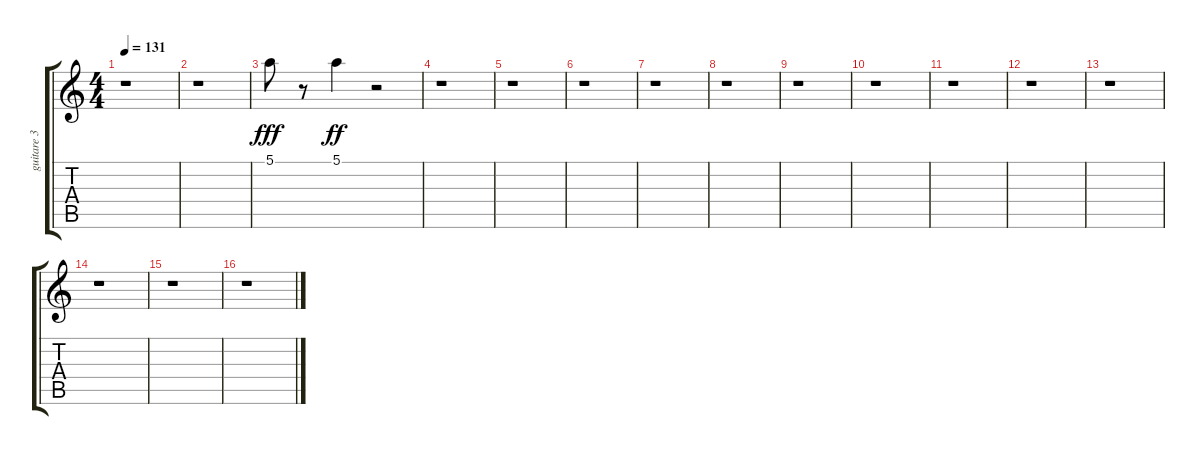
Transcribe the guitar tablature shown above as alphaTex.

\track ("guitare 3" "guitare 3") {instrument electricguitarclean}
\staff {score tabs}
\tuning (E4 B3 G3 D3 A2 E2) {hide}
\ts (4 4)
\tempo 131
\clef g2
\ks c
r.1{dy mf} |
r.1 |
5.1.8{dy fff} r.8 5.1.4{dy ff} r.2 |
r.1 |
r.1 |
r.1 |
r.1 |
r.1 |
r.1 |
r.1 |
r.1 |
r.1 |
r.1 |
r.1 |
r.1 |
r.1
